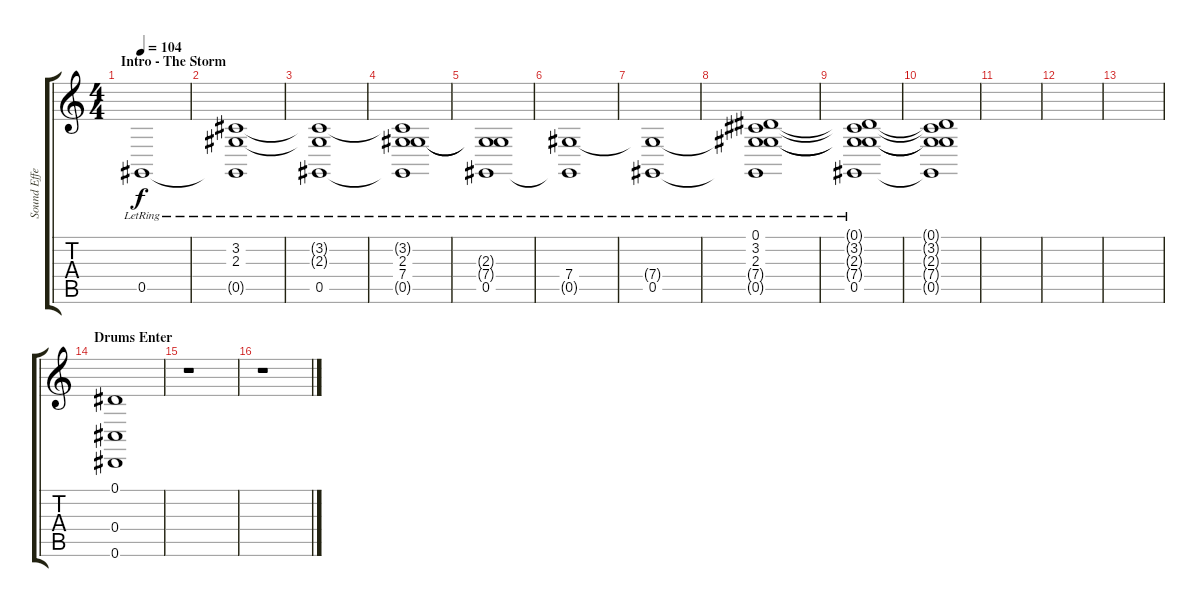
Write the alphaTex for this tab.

\track ("Sound Effect" "Sound Effe") {instrument seashore}
\staff {score tabs}
\tuning (Eb4 Bb3 Gb3 Db3 Ab2 Eb2) {hide}
\ts (4 4)
\section ("" "Intro - The Storm")
\tempo 104
\tempo 114
\tempo 104
\clef g2
\ks c
0.5{lr}.1{dy f instrument seashore} |
(3.2{lr} 2.3{lr} 0.5{t}).1 |
(3.2{t} 2.3{t} 0.5{lr}).1 |
(3.2{t} 2.3{lr} 7.4{lr} 0.5{t}).1 |
(2.3{t} 7.4{t} 0.5{lr}).1 |
(7.4{lr} 0.5{t}).1 |
(7.4{t} 0.5{lr}).1 |
(0.1{lr} 3.2{lr} 2.3{lr} 7.4{t} 0.5{t}).1 |
(0.1{t} 3.2{t} 2.3{t} 7.4{t} 0.5{lr}).1 |
(0.1{t} 3.2{t} 2.3{t} 7.4{t} 0.5{t}).1 |
|
|
|
\section ("" "Drums Enter")
(0.1 0.4 0.6).1 |
r.1 |
r.1
